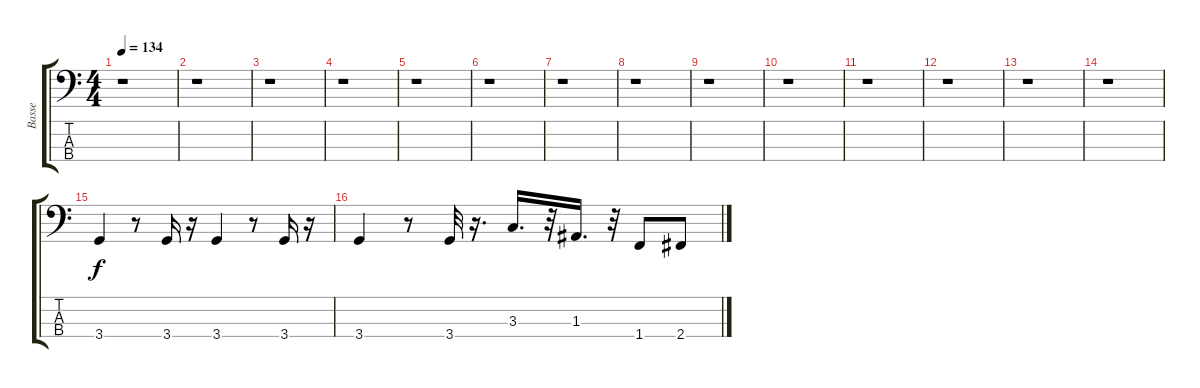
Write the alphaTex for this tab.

\track ("Basse" "Basse") {instrument electricbassfinger}
\staff {score tabs}
\tuning (G2 D2 A1 E1) {hide}
\ts (4 4)
\tempo 134
\clef f4
\ks c
r.1{dy f} |
r.1 |
r.1 |
r.1 |
r.1 |
r.1 |
r.1 |
r.1 |
r.1 |
r.1 |
r.1 |
r.1 |
r.1 |
r.1 |
3.4.4 r.8 3.4.16 r.16 3.4.4 r.8 3.4.16 r.16 |
3.4.4 r.8 3.4.32 r.16{d} 3.3.16{d} r.32 1.3.16{d} r.32 1.4.8 2.4.8
